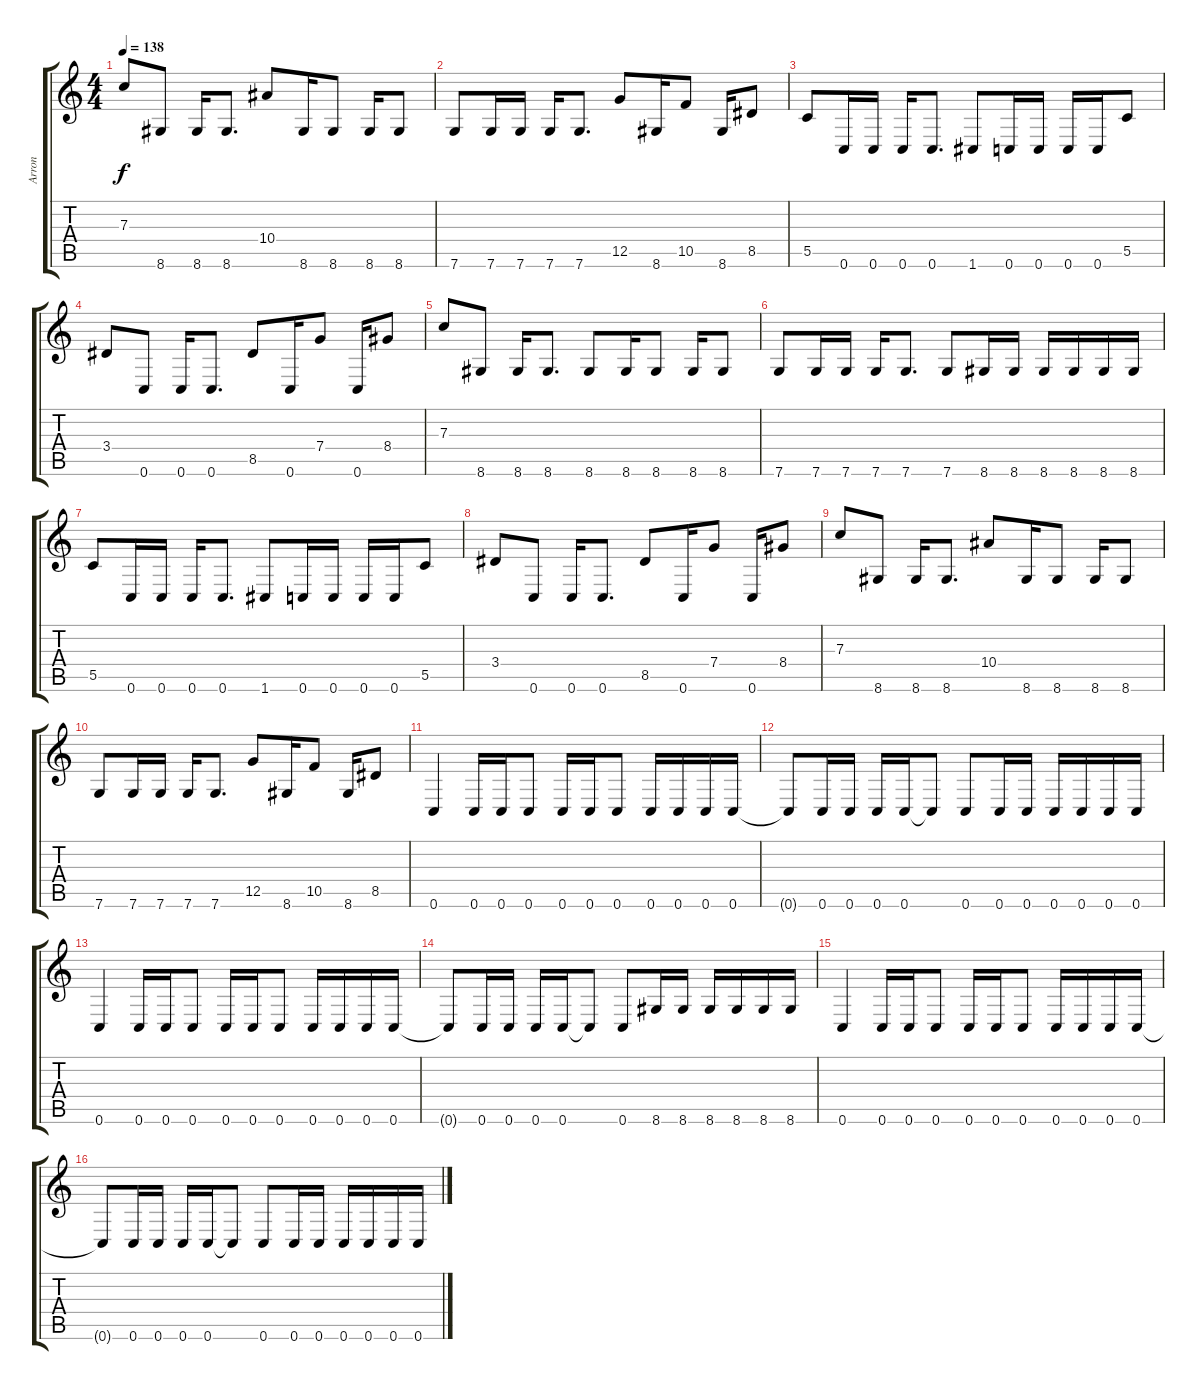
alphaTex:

\track ("Arron" "Arron") {instrument distortionguitar}
\staff {score tabs}
\tuning (D4 A3 F3 C3 G2 C2) {hide}
\ts (4 4)
\tempo 138
\clef g2
\ks c
7.3.8{dy f} 8.6.8 8.6.16 8.6.8{d} 10.4.8 8.6.16 8.6.8 8.6.16 8.6.8 |
7.6.8 7.6.16 7.6.16 7.6.16 7.6.8{d} 12.5.8 8.6.16 10.5.8 8.6.16 8.5.8 |
5.5.8 0.6.16 0.6.16 0.6.16 0.6.8{d} 1.6.8 0.6.16 0.6.16 0.6.16 0.6.16 5.5.8 |
3.4.8 0.6.8 0.6.16 0.6.8{d} 8.5.8 0.6.16 7.4.8 0.6.16 8.4.8 |
7.3.8 8.6.8 8.6.16 8.6.8{d} 8.6.8 8.6.16 8.6.8 8.6.16 8.6.8 |
7.6.8 7.6.16 7.6.16 7.6.16 7.6.8{d} 7.6.8 8.6.16 8.6.16 8.6.16 8.6.16 8.6.16 8.6.16 |
5.5.8 0.6.16 0.6.16 0.6.16 0.6.8{d} 1.6.8 0.6.16 0.6.16 0.6.16 0.6.16 5.5.8 |
3.4.8 0.6.8 0.6.16 0.6.8{d} 8.5.8 0.6.16 7.4.8 0.6.16 8.4.8 |
7.3.8 8.6.8 8.6.16 8.6.8{d} 10.4.8 8.6.16 8.6.8 8.6.16 8.6.8 |
7.6.8 7.6.16 7.6.16 7.6.16 7.6.8{d} 12.5.8 8.6.16 10.5.8 8.6.16 8.5.8 |
0.6.4 0.6.16 0.6.16 0.6.8 0.6.16 0.6.16 0.6.8 0.6.16 0.6.16 0.6.16 0.6.16 |
0.6{t}.8 0.6.16 0.6.16 0.6.16 0.6.16 0.6{t}.8 0.6.8 0.6.16 0.6.16 0.6.16 0.6.16 0.6.16 0.6.16 |
0.6.4 0.6.16 0.6.16 0.6.8 0.6.16 0.6.16 0.6.8 0.6.16 0.6.16 0.6.16 0.6.16 |
0.6{t}.8 0.6.16 0.6.16 0.6.16 0.6.16 0.6{t}.8 0.6.8 8.6.16 8.6.16 8.6.16 8.6.16 8.6.16 8.6.16 |
0.6.4 0.6.16 0.6.16 0.6.8 0.6.16 0.6.16 0.6.8 0.6.16 0.6.16 0.6.16 0.6.16 |
0.6{t}.8 0.6.16 0.6.16 0.6.16 0.6.16 0.6{t}.8 0.6.8 0.6.16 0.6.16 0.6.16 0.6.16 0.6.16 0.6.16
